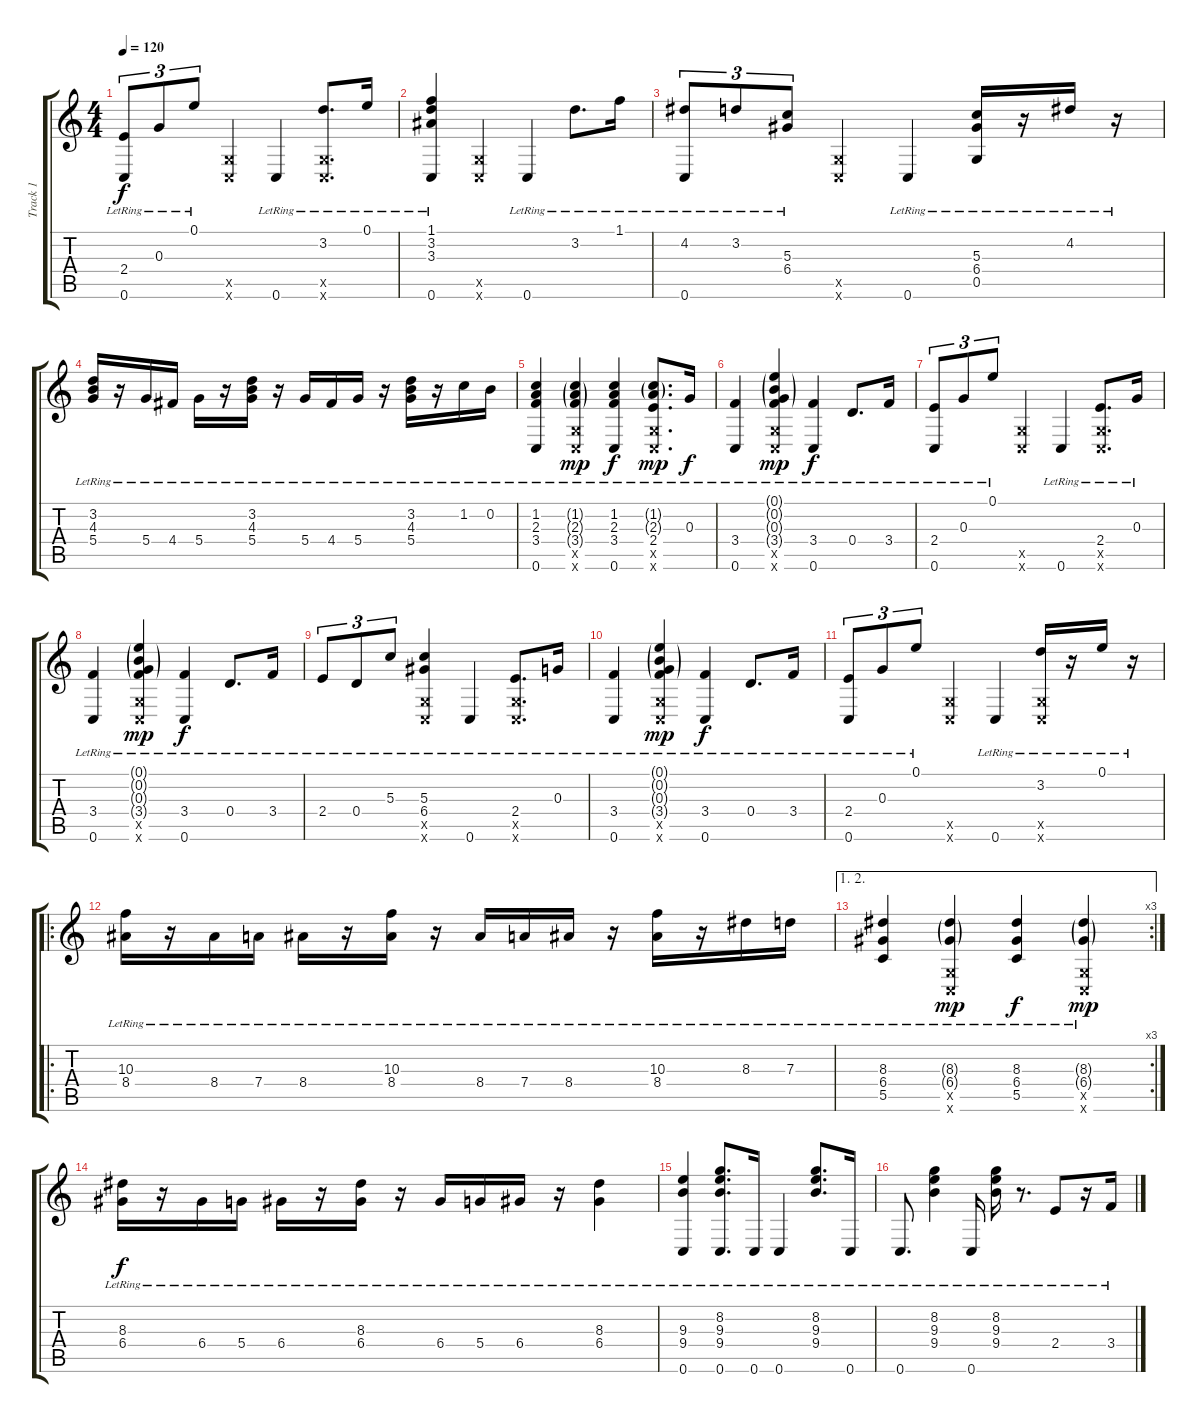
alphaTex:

\track ("Track 1" "Track 1") {instrument acousticguitarsteel}
\staff {score tabs}
\tuning (E4 B3 G3 D3 G2 C2) {hide}
\ts (4 4)
\tempo 120
\clef g2
\ks c
(2.4{lr} 0.6{lr}).8{tu (3 2) dy f} 0.3{lr}.8{tu (3 2)} 0.1{lr}.8{tu (3 2)} (0.5{x} 0.6{x}).4 0.6{lr}.4 (3.2{lr} 0.5{x} 0.6{x}).8{d} 0.1{lr}.16 |
(1.1{lr} 3.2{lr} 3.3{lr} 0.6{lr}).4 (0.5{x} 0.6{x}).4 0.6{lr}.4 3.2{lr}.8{d} 1.1{lr}.16 |
(4.2{lr} 0.6{lr}).8{tu (3 2)} 3.2{lr}.8{tu (3 2)} (5.3{lr} 6.4{lr}).8{tu (3 2)} (0.5{x} 0.6{x}).4 0.6{lr}.4 (5.3{lr} 6.4{lr} 0.5{lr}).16 r.16 4.2{lr}.16 r.16 |
(3.2{lr} 4.3{lr} 5.4{lr}).16 r.16 5.4{lr}.16 4.4{lr}.16 5.4{lr}.16 r.16 (3.2{lr} 4.3{lr} 5.4{lr}).16 r.16 5.4{lr}.16 4.4{lr}.16 5.4{lr}.16 r.16 (3.2{lr} 4.3{lr} 5.4{lr}).16 r.16 1.2{lr}.16 0.2{lr}.16 |
(1.2{lr} 2.3{lr} 3.4{lr} 0.6{lr}).4 (1.2{g lr} 2.3{g lr} 3.4{g lr} 0.5{x} 0.6{x}).4{dy mp} (1.2{lr} 2.3{lr} 3.4{lr} 0.6{lr}).4{dy f} (1.2{g lr} 2.3{g lr} 2.4{lr} 0.5{x} 0.6{x}).8{d dy mp} 0.3{lr}.16{dy f} |
(3.4{lr} 0.6{lr}).4 (0.1{g lr} 0.2{g lr} 0.3{g lr} 3.4{g lr} 0.5{x} 0.6{x}).4{dy mp} (3.4{lr} 0.6{lr}).4{dy f} 0.4{lr}.8{d} 3.4{lr}.16 |
(2.4{lr} 0.6{lr}).8{tu (3 2)} 0.3{lr}.8{tu (3 2)} 0.1{lr}.8{tu (3 2)} (0.5{x} 0.6{x}).4 0.6{lr}.4 (2.4{lr} 0.5{x} 0.6{x}).8{d} 0.3{lr}.16 |
(3.4{lr} 0.6{lr}).4 (0.1{g lr} 0.2{g lr} 0.3{g lr} 3.4{g lr} 0.5{x} 0.6{x}).4{dy mp} (3.4{lr} 0.6{lr}).4{dy f} 0.4{lr}.8{d} 3.4{lr}.16 |
2.4{lr}.8{tu (3 2)} 0.4{lr}.8{tu (3 2)} 5.3{lr}.8{tu (3 2)} (5.3{lr} 6.4{lr} 0.5{x} 0.6{x}).4 0.6{lr}.4 (2.4{lr} 0.5{x} 0.6{x}).8{d} 0.3{lr}.16 |
(3.4{lr} 0.6{lr}).4 (0.1{g lr} 0.2{g lr} 0.3{g lr} 3.4{g lr} 0.5{x} 0.6{x}).4{dy mp} (3.4{lr} 0.6{lr}).4{dy f} 0.4{lr}.8{d} 3.4{lr}.16 |
(2.4{lr} 0.6{lr}).8{tu (3 2)} 0.3{lr}.8{tu (3 2)} 0.1{lr}.8{tu (3 2)} (0.5{x} 0.6{x}).4 0.6{lr}.4 (3.2{lr} 0.5{x} 0.6{x}).16 r.16 0.1{lr}.16 r.16 |
\ro
(10.3{lr} 8.4{lr}).16 r.16 8.4{lr}.16 7.4{lr}.16 8.4{lr}.16 r.16 (10.3{lr} 8.4{lr}).16 r.16 8.4{lr}.16 7.4{lr}.16 8.4{lr}.16 r.16 (10.3{lr} 8.4{lr}).16 r.16 8.3{lr}.16 7.3{lr}.16 |
\ae (1 2)
\rc 3
(8.3{lr} 6.4{lr} 5.5{lr}).4 (8.3{g lr} 6.4{g lr} 0.5{x} 0.6{x}).4{dy mp} (8.3{lr} 6.4{lr} 5.5{lr}).4{dy f} (8.3{g lr} 6.4{g lr} 0.5{x} 0.6{x}).4{dy mp} |
(8.3{lr} 6.4{lr}).16{dy f} r.16 6.4{lr}.16 5.4{lr}.16 6.4{lr}.16 r.16 (8.3{lr} 6.4{lr}).16 r.16 6.4{lr}.16 5.4{lr}.16 6.4{lr}.16 r.16 (8.3{lr} 6.4{lr}).4 |
(9.3{lr} 9.4{lr} 0.6{lr}).4 (8.2{lr} 9.3{lr} 9.4{lr} 0.6{lr}).8{d} 0.6{lr}.16 0.6{lr}.4 (8.2{lr} 9.3{lr} 9.4{lr}).8{d} 0.6{lr}.16 |
0.6{lr}.8{d} (8.2{lr} 9.3{lr} 9.4{lr}).4 0.6{lr}.16 (8.2{lr} 9.3{lr} 9.4{lr}).16 r.8{d} 2.4{lr}.8 r.16 3.4{lr}.16
